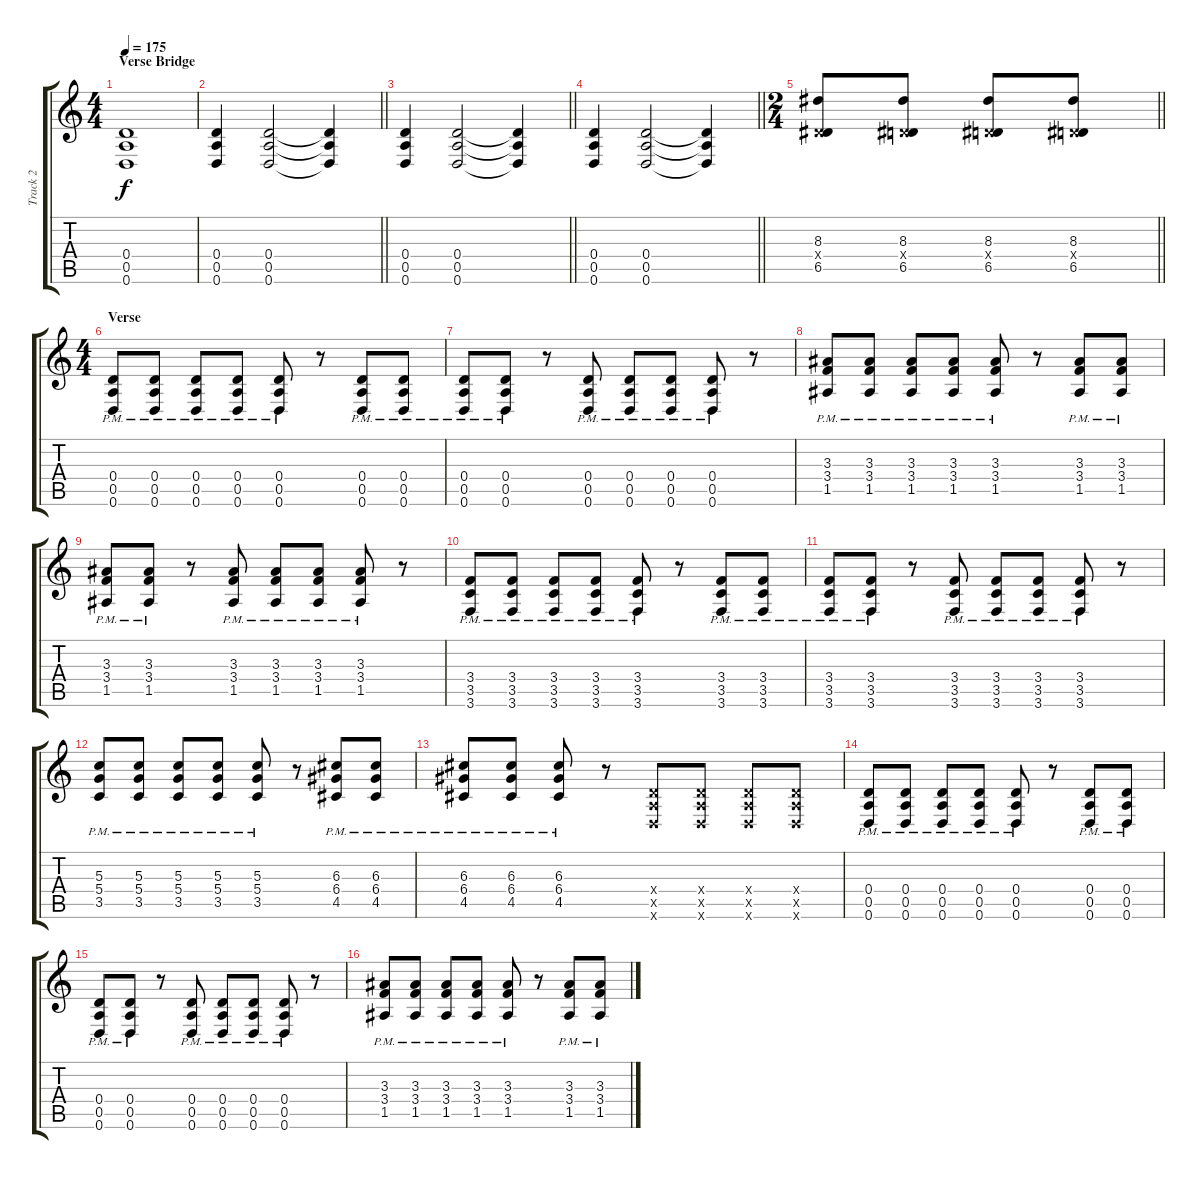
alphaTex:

\track ("Track 2" "Track 2") {instrument distortionguitar}
\staff {score tabs}
\tuning (E4 B3 G3 D3 A2 D2) {hide}
\ts (4 4)
\section ("" "Verse Bridge")
\tempo 175
\clef g2
\ks c
(0.4 0.5 0.6).1{dy f} |
\barLineRight lightlight
(0.4 0.5 0.6).4 (0.4 0.5 0.6).2 (0.4{t} 0.5{t} 0.6{t}).4 |
\barLineRight lightlight
(0.4 0.5 0.6).4 (0.4 0.5 0.6).2 (0.4{t} 0.5{t} 0.6{t}).4 |
\barLineRight lightlight
(0.4 0.5 0.6).4 (0.4 0.5 0.6).2 (0.4{t} 0.5{t} 0.6{t}).4 |
\ts (2 4)
\barLineRight lightlight
(8.3 0.4{x} 6.5).8 (8.3 0.4{x} 6.5).8 (8.3 0.4{x} 6.5).8 (8.3 0.4{x} 6.5).8 |
\ts (4 4)
\section ("" "Verse")
(0.4{pm} 0.5{pm} 0.6{pm}).8 (0.4{pm} 0.5{pm} 0.6{pm}).8 (0.4{pm} 0.5{pm} 0.6{pm}).8 (0.4{pm} 0.5{pm} 0.6{pm}).8 (0.4{pm} 0.5{pm} 0.6{pm}).8 r.8 (0.4{pm} 0.5{pm} 0.6{pm}).8 (0.4{pm} 0.5{pm} 0.6{pm}).8 |
(0.4{pm} 0.5{pm} 0.6{pm}).8 (0.4{pm} 0.5{pm} 0.6{pm}).8 r.8 (0.4{pm} 0.5{pm} 0.6{pm}).8 (0.4{pm} 0.5{pm} 0.6{pm}).8 (0.4{pm} 0.5{pm} 0.6{pm}).8 (0.4{pm} 0.5{pm} 0.6{pm}).8 r.8 |
(3.3{pm} 3.4{pm} 1.5{pm}).8 (3.3{pm} 3.4{pm} 1.5{pm}).8 (3.3{pm} 3.4{pm} 1.5{pm}).8 (3.3{pm} 3.4{pm} 1.5{pm}).8 (3.3{pm} 3.4{pm} 1.5{pm}).8 r.8 (3.3{pm} 3.4{pm} 1.5{pm}).8 (3.3{pm} 3.4{pm} 1.5{pm}).8 |
(3.3{pm} 3.4{pm} 1.5{pm}).8 (3.3{pm} 3.4{pm} 1.5{pm}).8 r.8 (3.3{pm} 3.4{pm} 1.5{pm}).8 (3.3{pm} 3.4{pm} 1.5{pm}).8 (3.3{pm} 3.4{pm} 1.5{pm}).8 (3.3{pm} 3.4{pm} 1.5{pm}).8 r.8 |
(3.4{pm} 3.5{pm} 3.6{pm}).8 (3.4{pm} 3.5{pm} 3.6{pm}).8 (3.4{pm} 3.5{pm} 3.6{pm}).8 (3.4{pm} 3.5{pm} 3.6{pm}).8 (3.4{pm} 3.5{pm} 3.6{pm}).8 r.8 (3.4{pm} 3.5{pm} 3.6{pm}).8 (3.4{pm} 3.5{pm} 3.6{pm}).8 |
(3.4{pm} 3.5{pm} 3.6{pm}).8 (3.4{pm} 3.5{pm} 3.6{pm}).8 r.8 (3.4{pm} 3.5{pm} 3.6{pm}).8 (3.4{pm} 3.5{pm} 3.6{pm}).8 (3.4{pm} 3.5{pm} 3.6{pm}).8 (3.4{pm} 3.5{pm} 3.6{pm}).8 r.8 |
(5.3{pm} 5.4{pm} 3.5{pm}).8 (5.3{pm} 5.4{pm} 3.5{pm}).8 (5.3{pm} 5.4{pm} 3.5{pm}).8 (5.3{pm} 5.4{pm} 3.5{pm}).8 (5.3{pm} 5.4{pm} 3.5{pm}).8 r.8 (6.3{pm} 6.4{pm} 4.5{pm}).8 (6.3{pm} 6.4{pm} 4.5{pm}).8 |
(6.3{pm} 6.4{pm} 4.5{pm}).8 (6.3{pm} 6.4{pm} 4.5{pm}).8 (6.3{pm} 6.4{pm} 4.5{pm}).8 r.8 (0.4{x} 0.5{x} 0.6{x}).8 (0.4{x} 0.5{x} 0.6{x}).8 (0.4{x} 0.5{x} 0.6{x}).8 (0.4{x} 0.5{x} 0.6{x}).8 |
(0.4{pm} 0.5{pm} 0.6{pm}).8 (0.4{pm} 0.5{pm} 0.6{pm}).8 (0.4{pm} 0.5{pm} 0.6{pm}).8 (0.4{pm} 0.5{pm} 0.6{pm}).8 (0.4{pm} 0.5{pm} 0.6{pm}).8 r.8 (0.4{pm} 0.5{pm} 0.6{pm}).8 (0.4{pm} 0.5{pm} 0.6{pm}).8 |
(0.4{pm} 0.5{pm} 0.6{pm}).8 (0.4{pm} 0.5{pm} 0.6{pm}).8 r.8 (0.4{pm} 0.5{pm} 0.6{pm}).8 (0.4{pm} 0.5{pm} 0.6{pm}).8 (0.4{pm} 0.5{pm} 0.6{pm}).8 (0.4{pm} 0.5{pm} 0.6{pm}).8 r.8 |
(3.3{pm} 3.4{pm} 1.5{pm}).8 (3.3{pm} 3.4{pm} 1.5{pm}).8 (3.3{pm} 3.4{pm} 1.5{pm}).8 (3.3{pm} 3.4{pm} 1.5{pm}).8 (3.3{pm} 3.4{pm} 1.5{pm}).8 r.8 (3.3{pm} 3.4{pm} 1.5{pm}).8 (3.3{pm} 3.4{pm} 1.5{pm}).8
